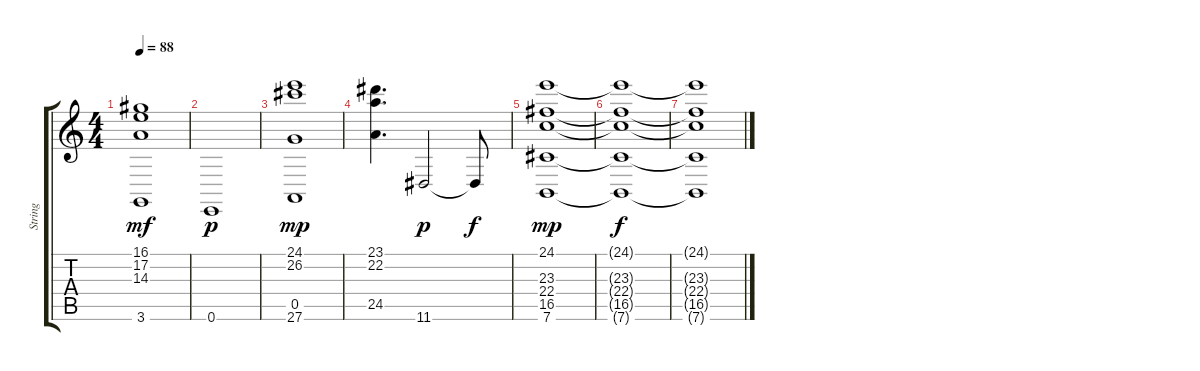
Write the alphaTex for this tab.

\track ("String" "String") {instrument stringensemble2}
\staff {score tabs}
\tuning (E4 B3 G3 D3 A2 E2) {hide}
\ts (4 4)
\tempo 88
\clef g2
\ks c
(16.1 17.2 14.3 3.6).1{dy mf} |
0.6.1{dy p} |
(24.1 26.2 0.5 27.6).1{dy mp} |
(23.1 22.2 24.5).4{d} 11.6.2{dy p} 11.6{t}.8{dy f} |
(24.1 23.3 22.4 16.5 7.6).1{dy mp} |
(24.1{t} 23.3{t} 22.4{t} 16.5{t} 7.6{t}).1{dy f} |
(24.1{t} 23.3{t} 22.4{t} 16.5{t} 7.6{t}).1
